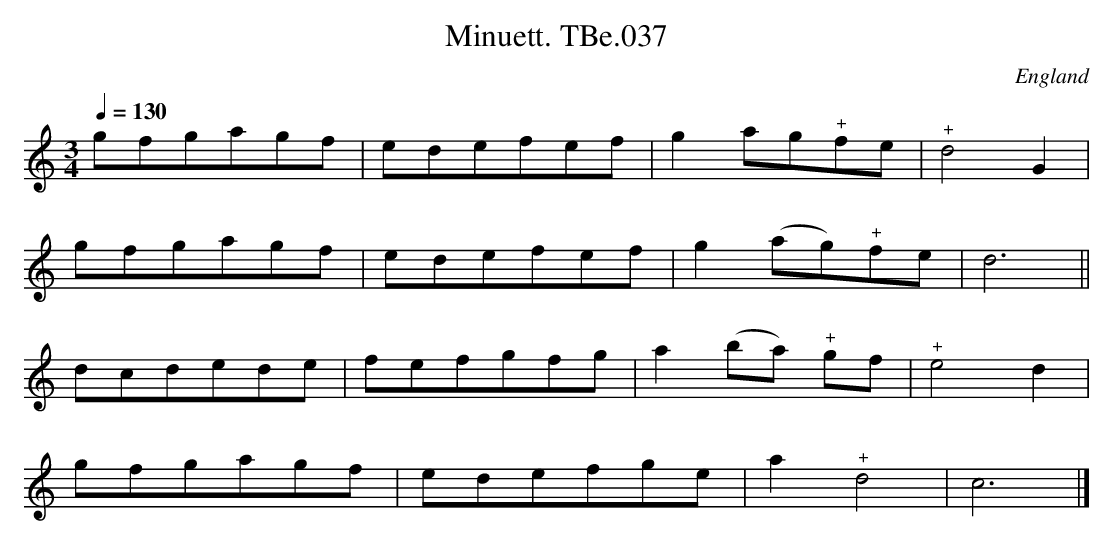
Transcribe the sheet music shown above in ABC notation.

X:1
T:Minuett. TBe.037
L:1/8
M:3/4
O:England
Q:1/4=130
K:C major
gfgagf | edefef | g2 ag"^+"fe | "^+"d4G2 |!
gfgagf | edefef | g2 (ag)"^+"fe | d6 ||!
dcdede | fefgfg  | a2 (ba) "^+"gf |  "^+"e4d2 |!
gfgagf | edefge | a2  "^+"d4 | c6 |]
